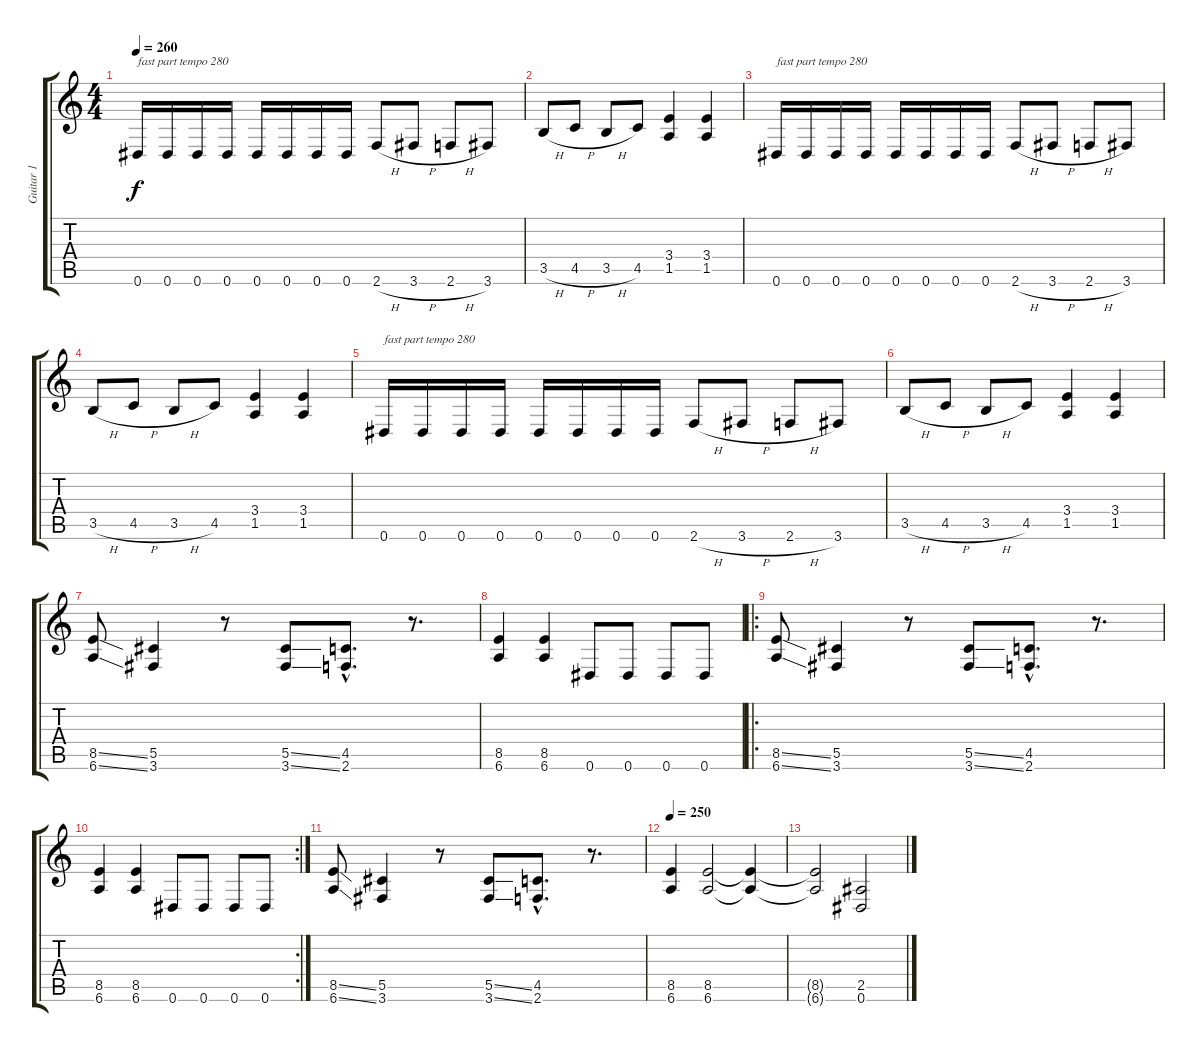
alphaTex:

\track ("Guitar 1" "Guitar 1") {instrument distortionguitar}
\staff {score tabs}
\tuning (Eb4 Bb3 Gb3 Db3 Ab2 Eb2) {hide}
\ts (4 4)
\tempo 260
\clef g2
\ks c
0.6.16{txt "fast part tempo 280" dy f} 0.6.16 0.6.16 0.6.16 0.6.16 0.6.16 0.6.16 0.6.16 2.6{h}.8 3.6{h}.8 2.6{h}.8 3.6.8 |
3.5{h}.8 4.5{h}.8 3.5{h}.8 4.5.8 (3.4 1.5).4 (3.4 1.5).4 |
0.6.16{txt "fast part tempo 280"} 0.6.16 0.6.16 0.6.16 0.6.16 0.6.16 0.6.16 0.6.16 2.6{h}.8 3.6{h}.8 2.6{h}.8 3.6.8 |
3.5{h}.8 4.5{h}.8 3.5{h}.8 4.5.8 (3.4 1.5).4 (3.4 1.5).4 |
0.6.16{txt "fast part tempo 280"} 0.6.16 0.6.16 0.6.16 0.6.16 0.6.16 0.6.16 0.6.16 2.6{h}.8 3.6{h}.8 2.6{h}.8 3.6.8 |
3.5{h}.8 4.5{h}.8 3.5{h}.8 4.5.8 (3.4 1.5).4 (3.4 1.5).4 |
(8.5{ss} 6.6{ss}).8 (5.5 3.6).4 r.8 (5.5{ss} 3.6{ss}).8 (4.5{hac} 2.6{hac}).8{d} r.8{d} |
(8.5 6.6).4 (8.5 6.6).4 0.6.8 0.6.8 0.6.8 0.6.8 |
\ro
(8.5{ss} 6.6{ss}).8 (5.5 3.6).4 r.8 (5.5{ss} 3.6{ss}).8 (4.5{hac} 2.6{hac}).8{d} r.8{d} |
\rc 2
(8.5 6.6).4 (8.5 6.6).4 0.6.8 0.6.8 0.6.8 0.6.8 |
(8.5{ss} 6.6{ss}).8 (5.5 3.6).4 r.8 (5.5{ss} 3.6{ss}).8 (4.5{hac} 2.6{hac}).8{d} r.8{d} |
\tempo 250
(8.5 6.6).4 (8.5 6.6).2 (8.5{t} 6.6{t}).4 |
(8.5{t} 6.6{t}).2 (2.5 0.6).2
